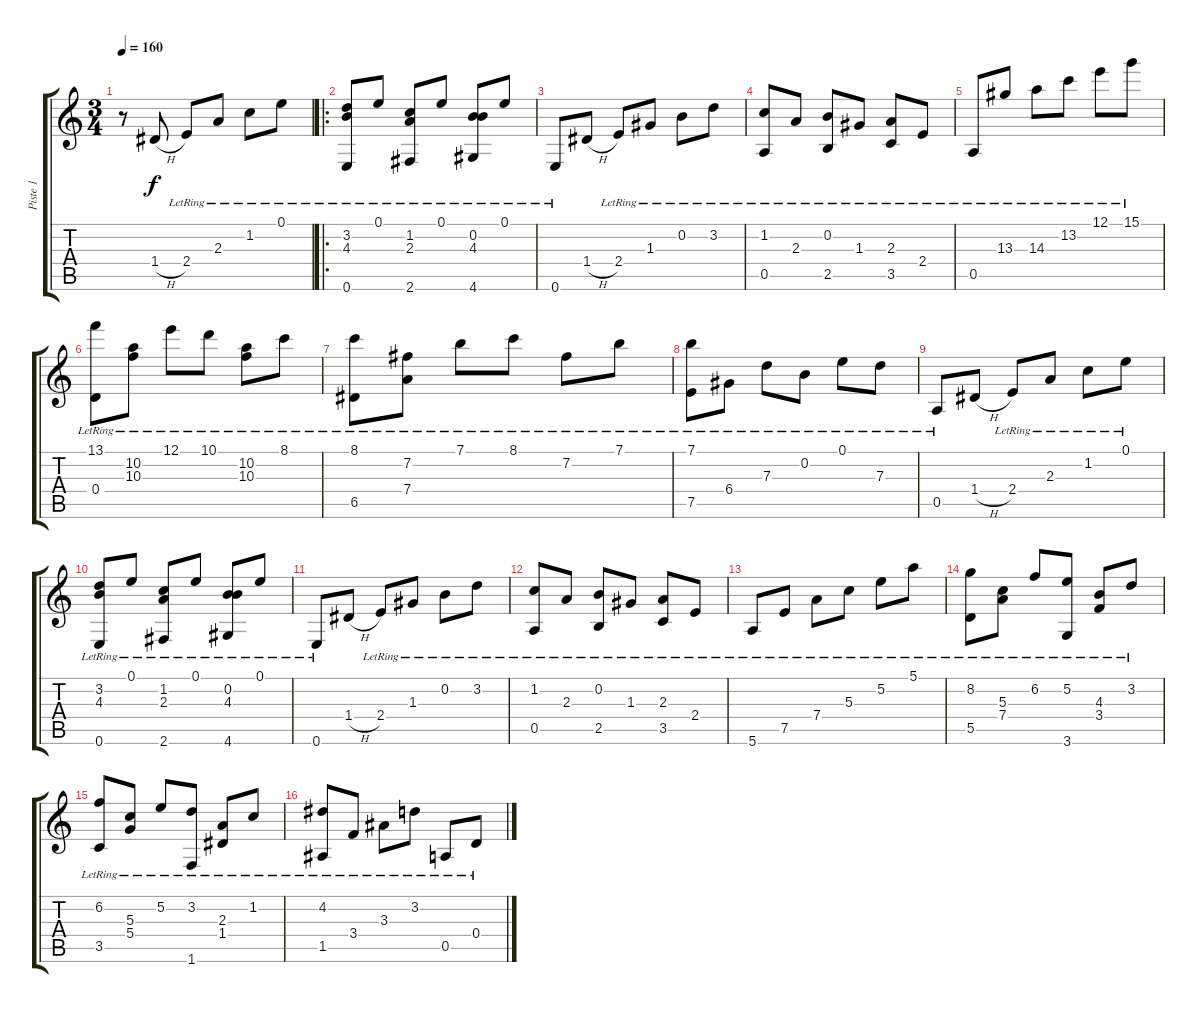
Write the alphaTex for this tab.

\track ("Piste 1" "Piste 1") {instrument acousticguitarnylon}
\staff {score tabs}
\tuning (E4 B3 G3 D3 A2 E2) {hide}
\ts (3 4)
\tempo 160
\clef g2
\ks c
r.8{dy f instrument acousticguitarnylon} 1.4{h}.8 2.4{lr}.8 2.3{lr}.8 1.2{lr}.8 0.1{lr}.8 |
\ro
(3.2{lr} 4.3{lr} 0.6{lr}).8 0.1{lr}.8 (1.2{lr} 2.3{lr} 2.6{lr}).8 0.1{lr}.8 (0.2{lr} 4.3{lr} 4.6{lr}).8 0.1{lr}.8 |
0.6{lr}.8 1.4{h}.8 2.4{lr}.8 1.3{lr}.8 0.2{lr}.8 3.2{lr}.8 |
(1.2{lr} 0.5{lr}).8 2.3{lr}.8 (0.2{lr} 2.5{lr}).8 1.3{lr}.8 (2.3{lr} 3.5{lr}).8 2.4{lr}.8 |
0.5{lr}.8 13.3{lr}.8 14.3{lr}.8 13.2{lr}.8 12.1{lr}.8 15.1{lr}.8 |
(13.1{lr} 0.4{lr}).8 (10.2{lr} 10.3{lr}).8 12.1{lr}.8 10.1{lr}.8 (10.2{lr} 10.3{lr}).8 8.1{lr}.8 |
(8.1{lr} 6.5{lr}).8 (7.2{lr} 7.4{lr}).8 7.1{lr}.8 8.1{lr}.8 7.2{lr}.8 7.1{lr}.8 |
(7.1{lr} 7.5{lr}).8 6.4{lr}.8 7.3{lr}.8 0.2{lr}.8 0.1{lr}.8 7.3{lr}.8 |
0.5{lr}.8 1.4{h}.8 2.4{lr}.8 2.3{lr}.8 1.2{lr}.8 0.1{lr}.8 |
(3.2{lr} 4.3{lr} 0.6{lr}).8 0.1{lr}.8 (1.2{lr} 2.3{lr} 2.6{lr}).8 0.1{lr}.8 (0.2{lr} 4.3{lr} 4.6{lr}).8 0.1{lr}.8 |
0.6{lr}.8 1.4{h}.8 2.4{lr}.8 1.3{lr}.8 0.2{lr}.8 3.2{lr}.8 |
(1.2{lr} 0.5{lr}).8 2.3{lr}.8 (0.2{lr} 2.5{lr}).8 1.3{lr}.8 (2.3{lr} 3.5{lr}).8 2.4{lr}.8 |
5.6{lr}.8 7.5{lr}.8 7.4{lr}.8 5.3{lr}.8 5.2{lr}.8 5.1{lr}.8 |
(8.2{lr} 5.5{lr}).8 (5.3{lr} 7.4{lr}).8 6.2{lr}.8 (5.2{lr} 3.6{lr}).8 (4.3{lr} 3.4{lr}).8 3.2{lr}.8 |
(6.2{lr} 3.5{lr}).8 (5.3{lr} 5.4{lr}).8 5.2{lr}.8 (3.2{lr} 1.6{lr}).8 (2.3{lr} 1.4{lr}).8 1.2{lr}.8 |
(4.2{lr} 1.5{lr}).8 3.4{lr}.8 3.3{lr}.8 3.2{lr}.8 0.5{lr}.8 0.4{lr}.8
